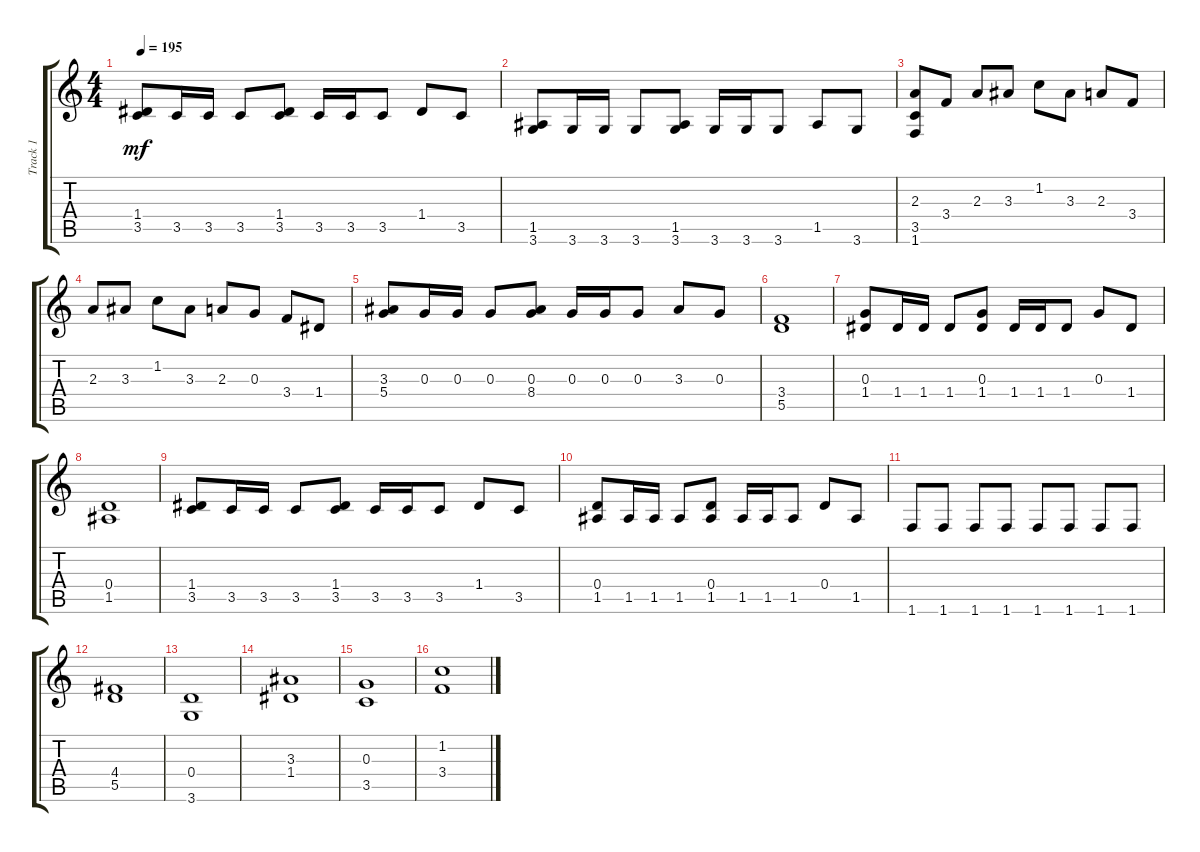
\track ("Track 1" "Track 1") {instrument distortionguitar}
\staff {score tabs}
\tuning (E4 B3 G3 D3 A2 E2) {hide}
\ts (4 4)
\tempo 195
\clef g2
\ks c
(1.4 3.5).8{dy mf} 3.5.16 3.5.16 3.5.8 (1.4 3.5).8 3.5.16 3.5.16 3.5.8 1.4.8 3.5.8 |
(1.5 3.6).8 3.6.16 3.6.16 3.6.8 (1.5 3.6).8 3.6.16 3.6.16 3.6.8 1.5.8 3.6.8 |
(2.3 3.5 1.6).8 3.4.8 2.3.8 3.3.8 1.2.8 3.3.8 2.3.8 3.4.8 |
2.3.8 3.3.8 1.2.8 3.3.8 2.3.8 0.3.8 3.4.8 1.4.8 |
(3.3 5.4).8 0.3.16 0.3.16 0.3.8 (0.3 8.4).8 0.3.16 0.3.16 0.3.8 3.3.8 0.3.8 |
(3.4 5.5).1 |
(0.3 1.4).8 1.4.16 1.4.16 1.4.8 (0.3 1.4).8 1.4.16 1.4.16 1.4.8 0.3.8 1.4.8 |
(0.4 1.5).1 |
(1.4 3.5).8 3.5.16 3.5.16 3.5.8 (1.4 3.5).8 3.5.16 3.5.16 3.5.8 1.4.8 3.5.8 |
(0.4 1.5).8 1.5.16 1.5.16 1.5.8 (0.4 1.5).8 1.5.16 1.5.16 1.5.8 0.4.8 1.5.8 |
1.6.8 1.6.8 1.6.8 1.6.8 1.6.8 1.6.8 1.6.8 1.6.8 |
(4.4 5.5).1 |
(0.4 3.6).1 |
(3.3 1.4).1 |
(0.3 3.5).1 |
(1.2 3.4).1
